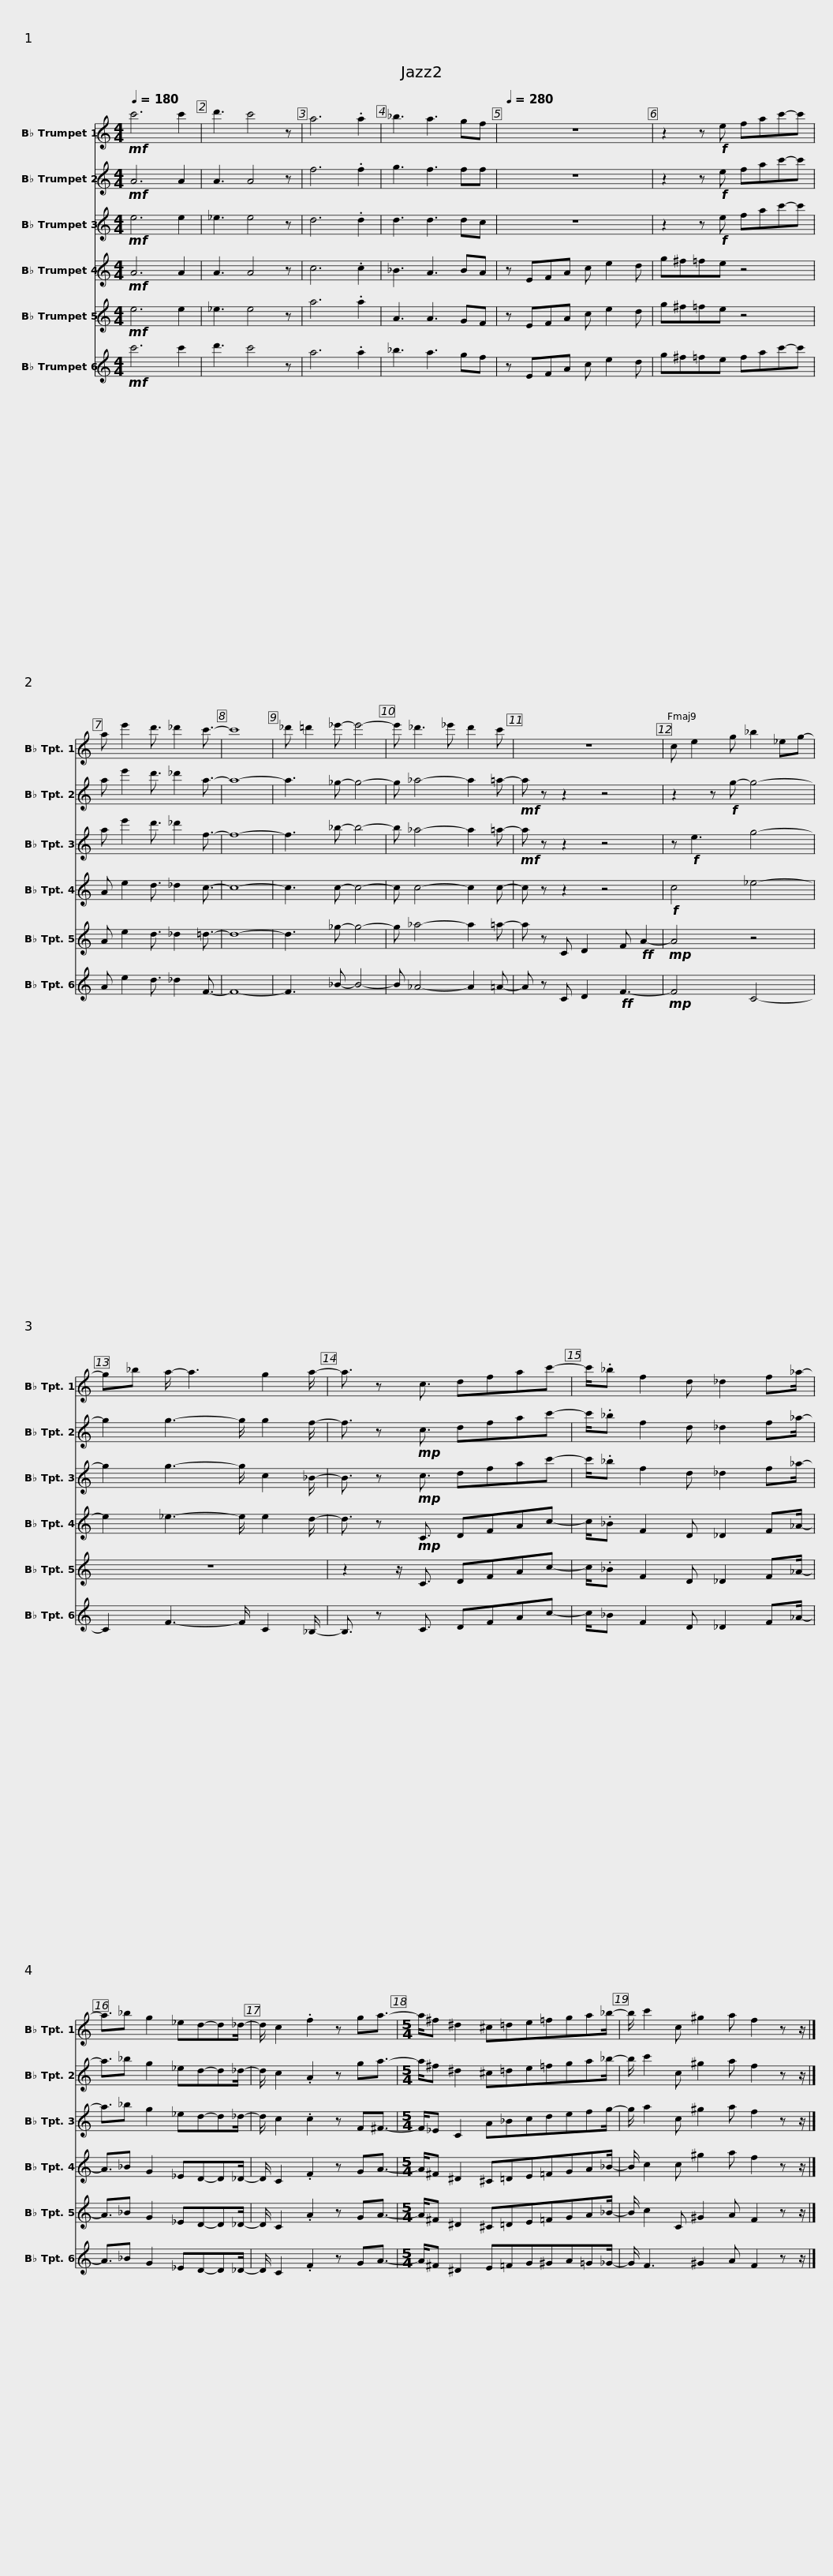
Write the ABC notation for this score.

X:1
%%score 1 2 3 4 5 6
L:1/8
Q:1/4=180
M:4/4
I:linebreak $
K:none
V:1 treble transpose=-2
V:2 treble transpose=-2
V:3 treble transpose=-2
V:4 treble transpose=-2
V:5 treble transpose=-2
V:6 treble transpose=-2
V:1
[K:C]!mf! c'6 c'2 | d'3 c'4 z | a6 .a2 | _b3 a3 gf |[Q:1/4=280] z8 | %5
 z2 z!f! e fac'-c' |$ a e'2 d'3/2 _d'2 c'3/2- | c'8 | _d' =d'2 _e'- e'4- | e' _d'3 _e' d'2 c' | %10
 z8 |$ c e2 g _b2 _eg- | g_b a/- a3 g2 a/- | a3/2 z c3/2 dfac'- | c'/._b f2 d _d2 f_a/- |$ %15
 a3/2_b g2 _ed-d_d/- |[K:C] d/ c2 .f2 z ga3/2- |[K:C][M:5/4] a/^f ^d2 ^c=de=fga_b/- |$ b/ c'2 c ^g2 a f2 z z/ |] %19
V:2
[K:C]!mf! A6 A2 | A3 A4 z | f6 .f2 | g3 f3 ff | z8 | %5
 z2 z!f! e fac'-c' |$ a e'2 d'3/2 _d'2 a3/2- | a8- | a3 _g- g4- | g _a4- a2 =a- | %10
!mf! a z z2 z4 |$ z2 z!f! g- g4- | g2 g3- g/ g2 f/- | f3/2 z!mp! c3/2 dfac'- | c'/._b f2 d _d2 f_a/- |$ %15
 a3/2_b g2 _ed-d_d/- |[K:C] d/ c2 .A2 z ga3/2- |[K:C][M:5/4] a/^f ^d2 ^c=de=fga_b/- |$ b/ c'2 c ^g2 a f2 z z/ |] %19
V:3
[K:C]!mf! e6 e2 | _e3 e4 z | d6 .d2 | d3 d3 dc | z8 | %5
 z2 z!f! e fac'-c' |$ a e'2 d'3/2 _d'2 f3/2- | f8- | f3 _b- b4- | b _a4- a2 =a- | %10
!mf! a z z2 z4 |$ z!f! e3 g4- | g2 g3- g/ c2 _B/- | B3/2 z!mp! c3/2 dfac'- | c'/._b f2 d _d2 f_a/- |$ %15
 a3/2_b g2 _ed-d_d/- |[K:C] d/ c2 .c2 z F^F3/2- |[K:C][M:5/4] F/_E C2 A_Bcdefg/- |$ g/ a2 c ^g2 a f2 z z/ |] %19
V:4
[K:C]!mf! A6 A2 | A3 A4 z | c6 .c2 | _B3 A3 BA | z EFA c e2 d | %5
 g^f=fe z4 |$ A e2 d3/2 _d2 c3/2- | c8- | c3 c- c4- | c c4- c2 c- | %10
 c z z2 z4 |$!f! c4 _e4- | e2 _e3- e/ e2 d/- | d3/2 z!mp! C3/2 DFAc- | c/._B F2 D _D2 F_A/- |$ %15
 A3/2_B G2 _ED-D_D/- |[K:C] D/ C2 .F2 z GA3/2- |[K:C][M:5/4] A/^F ^D2 ^C=DE=FGA_B/- |$ B/ c2 c ^g2 a f2 z z/ |] %19
V:5
[K:C]!mf! e6 e2 | _e3 e4 z | a6 .a2 | A3 A3 GF | z EFA c e2 d | %5
 g^f=fe z4 |$ A e2 d3/2 _d2 =d3/2- | d8- | d3 _g- g4- | g _a4- a2 =a- | %10
 a z C D2 F!ff! A2- |$!mp! A4 z4 | z8 | z2 z/ C3/2 DFAc- | c/._B F2 D _D2 F_A/- |$ %15
 A3/2_B G2 _ED-D_D/- |[K:C] D/ C2 .A2 z GA3/2- |[K:C][M:5/4] A/^F ^D2 ^C=DE=FGA_B/- |$ B/ c2 C ^G2 A F2 z z/ |] %19
V:6
[K:C]!mf! c'6 c'2 | d'3 c'4 z | a6 .a2 | _b3 a3 gf | z EFA c e2 d | %5
 g^f=fe fac'-c' |$ A e2 d3/2 _d2 F3/2- | F8- | F3 _B- B4- | B _A4- A2 =A- | %10
 A z C D2!ff! F3- |$!mp! F4 C4- | C2 F3- F/ C2 _B,/- | B,3/2 z C3/2 DFAc- | c/_B F2 D _D2 F_A/- |$ %15
 A3/2_B G2 _ED-D_D/- |[K:C] D/ C2 .F2 z GA3/2- |[K:C][M:5/4] A/^F ^D2 E=FG^GA=G_G/- |$ G/ F3 ^G2 A F2 z z/ |] %19
